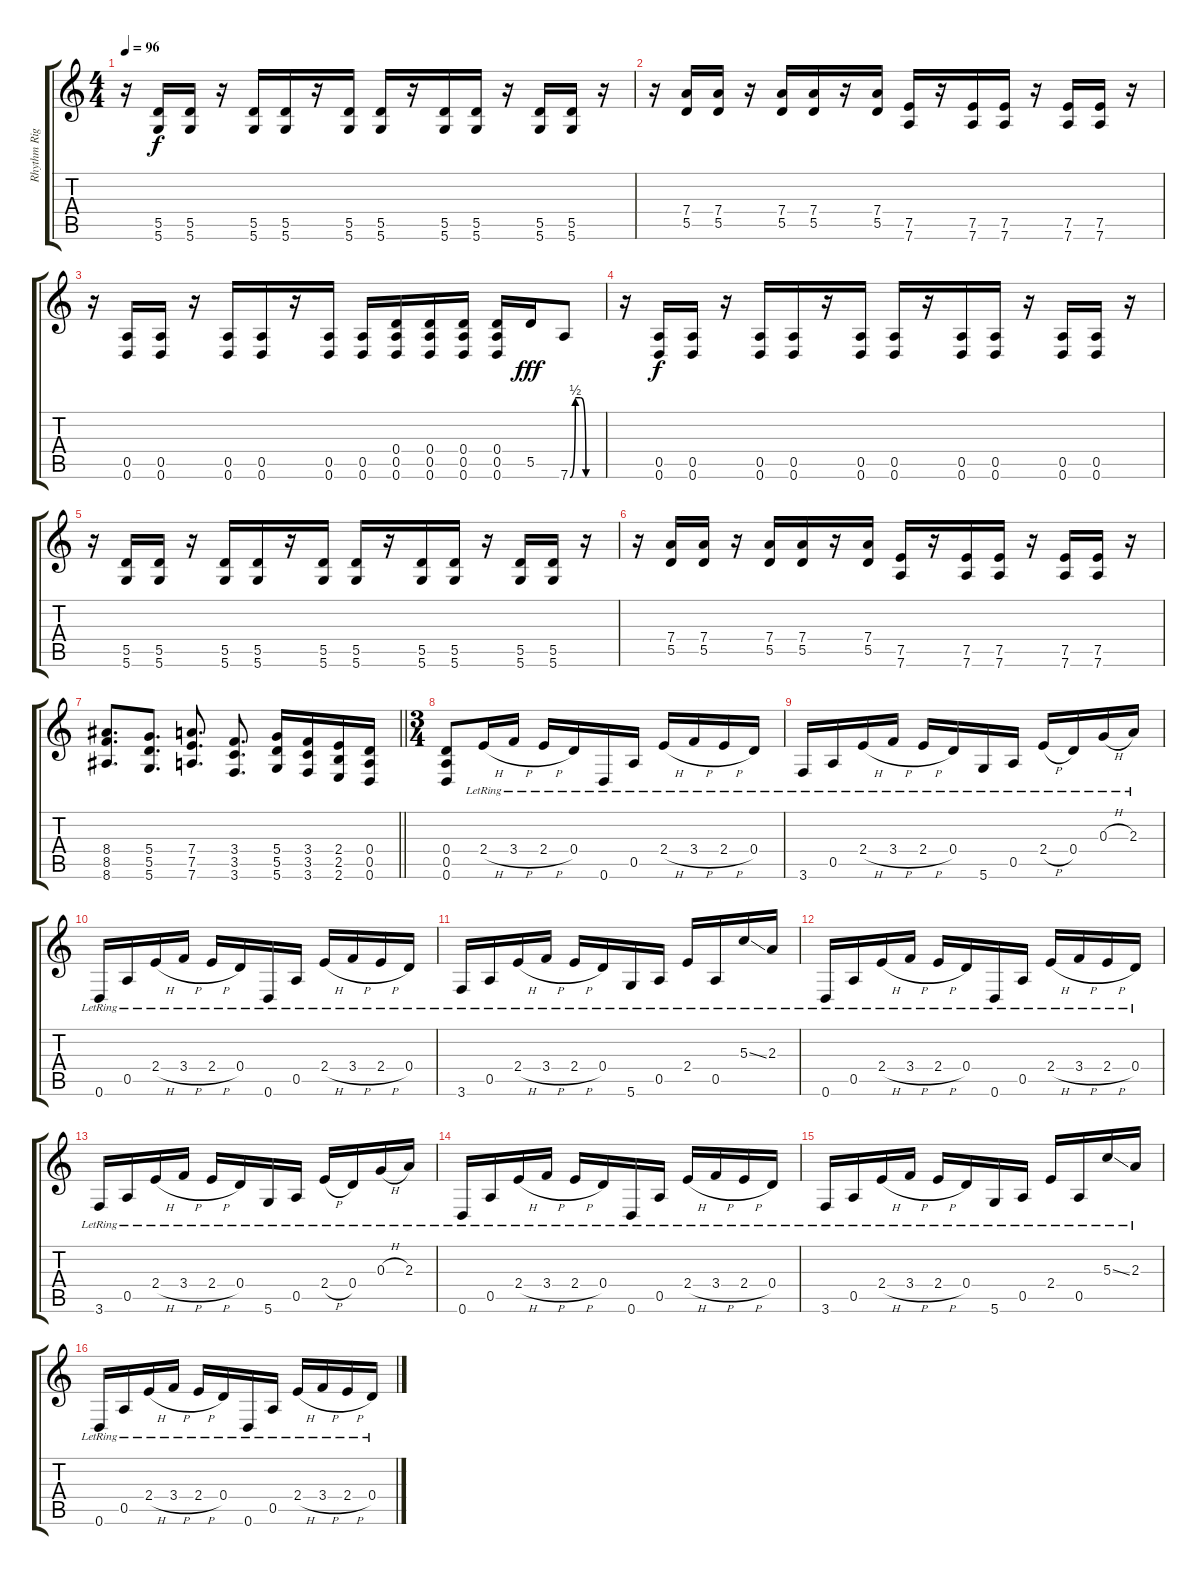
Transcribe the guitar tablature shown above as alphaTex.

\track ("Rhythm Right" "Rhythm Rig") {instrument distortionguitar}
\staff {score tabs}
\tuning (E4 B3 G3 D3 A2 D2) {hide}
\ts (4 4)
\tempo 96
\clef g2
\ks c
r.16{dy f} (5.5 5.6).16 (5.5 5.6).16 r.16 (5.5 5.6).16 (5.5 5.6).16 r.16 (5.5 5.6).16 (5.5 5.6).16 r.16 (5.5 5.6).16 (5.5 5.6).16 r.16 (5.5 5.6).16 (5.5 5.6).16 r.16 |
r.16 (7.4 5.5).16 (7.4 5.5).16 r.16 (7.4 5.5).16 (7.4 5.5).16 r.16 (7.4 5.5).16 (7.5 7.6).16 r.16 (7.5 7.6).16 (7.5 7.6).16 r.16 (7.5 7.6).16 (7.5 7.6).16 r.16 |
r.16 (0.5 0.6).16 (0.5 0.6).16 r.16 (0.5 0.6).16 (0.5 0.6).16 r.16 (0.5 0.6).16 (0.5 0.6).16 (0.4 0.5 0.6).16 (0.4 0.5 0.6).16 (0.4 0.5 0.6).16 (0.4 0.5 0.6).16 5.5.16{dy fff} 7.6{be (custom 0 0 10 2 20 2 30 0 60 0)}.8 |
r.16 (0.5 0.6).16{dy f} (0.5 0.6).16 r.16 (0.5 0.6).16 (0.5 0.6).16 r.16 (0.5 0.6).16 (0.5 0.6).16 r.16 (0.5 0.6).16 (0.5 0.6).16 r.16 (0.5 0.6).16 (0.5 0.6).16 r.16 |
r.16 (5.5 5.6).16 (5.5 5.6).16 r.16 (5.5 5.6).16 (5.5 5.6).16 r.16 (5.5 5.6).16 (5.5 5.6).16 r.16 (5.5 5.6).16 (5.5 5.6).16 r.16 (5.5 5.6).16 (5.5 5.6).16 r.16 |
r.16 (7.4 5.5).16 (7.4 5.5).16 r.16 (7.4 5.5).16 (7.4 5.5).16 r.16 (7.4 5.5).16 (7.5 7.6).16 r.16 (7.5 7.6).16 (7.5 7.6).16 r.16 (7.5 7.6).16 (7.5 7.6).16 r.16 |
\barLineRight lightlight
(8.4 8.5 8.6).8{d} (5.4 5.5 5.6).8{d} (7.4 7.5 7.6).8{d} (3.4 3.5 3.6).8{d} (5.4 5.5 5.6).16 (3.4 3.5 3.6).16 (2.4 2.5 2.6).16 (0.4 0.5 0.6).16 |
\ts (3 4)
(0.4 0.5 0.6).8 2.4{h lr}.16{volume 13 instrument electricguitarclean} 3.4{h lr}.16 2.4{h lr}.16 0.4{lr}.16 0.6{lr}.16 0.5{lr}.16 2.4{h lr}.16 3.4{h lr}.16 2.4{h lr}.16 0.4{lr}.16 |
3.6{lr}.16 0.5{lr}.16 2.4{h lr}.16 3.4{h lr}.16 2.4{h lr}.16 0.4{lr}.16 5.6{lr}.16 0.5{lr}.16 2.4{h lr}.16 0.4{lr}.16 0.3{h lr}.16 2.3{lr}.16 |
0.6{lr}.16 0.5{lr}.16 2.4{h lr}.16 3.4{h lr}.16 2.4{h lr}.16 0.4{lr}.16 0.6{lr}.16 0.5{lr}.16 2.4{h lr}.16 3.4{h lr}.16 2.4{h lr}.16 0.4{lr}.16 |
3.6{lr}.16 0.5{lr}.16 2.4{h lr}.16 3.4{h lr}.16 2.4{h lr}.16 0.4{lr}.16 5.6{lr}.16 0.5{lr}.16 2.4{lr}.16 0.5{lr}.16 5.3{ss lr}.16 2.3{lr}.16 |
0.6{lr}.16 0.5{lr}.16 2.4{h lr}.16 3.4{h lr}.16 2.4{h lr}.16 0.4{lr}.16 0.6{lr}.16 0.5{lr}.16 2.4{h lr}.16 3.4{h lr}.16 2.4{h lr}.16 0.4{lr}.16 |
3.6{lr}.16 0.5{lr}.16 2.4{h lr}.16 3.4{h lr}.16 2.4{h lr}.16 0.4{lr}.16 5.6{lr}.16 0.5{lr}.16 2.4{h lr}.16 0.4{lr}.16 0.3{h lr}.16 2.3{lr}.16 |
0.6{lr}.16 0.5{lr}.16 2.4{h lr}.16 3.4{h lr}.16 2.4{h lr}.16 0.4{lr}.16 0.6{lr}.16 0.5{lr}.16 2.4{h lr}.16 3.4{h lr}.16 2.4{h lr}.16 0.4{lr}.16 |
3.6{lr}.16 0.5{lr}.16 2.4{h lr}.16 3.4{h lr}.16 2.4{h lr}.16 0.4{lr}.16 5.6{lr}.16 0.5{lr}.16 2.4{lr}.16 0.5{lr}.16 5.3{ss lr}.16 2.3{lr}.16 |
0.6{lr}.16 0.5{lr}.16 2.4{h lr}.16 3.4{h lr}.16 2.4{h lr}.16 0.4{lr}.16 0.6{lr}.16 0.5{lr}.16 2.4{h lr}.16 3.4{h lr}.16 2.4{h lr}.16 0.4{lr}.16
